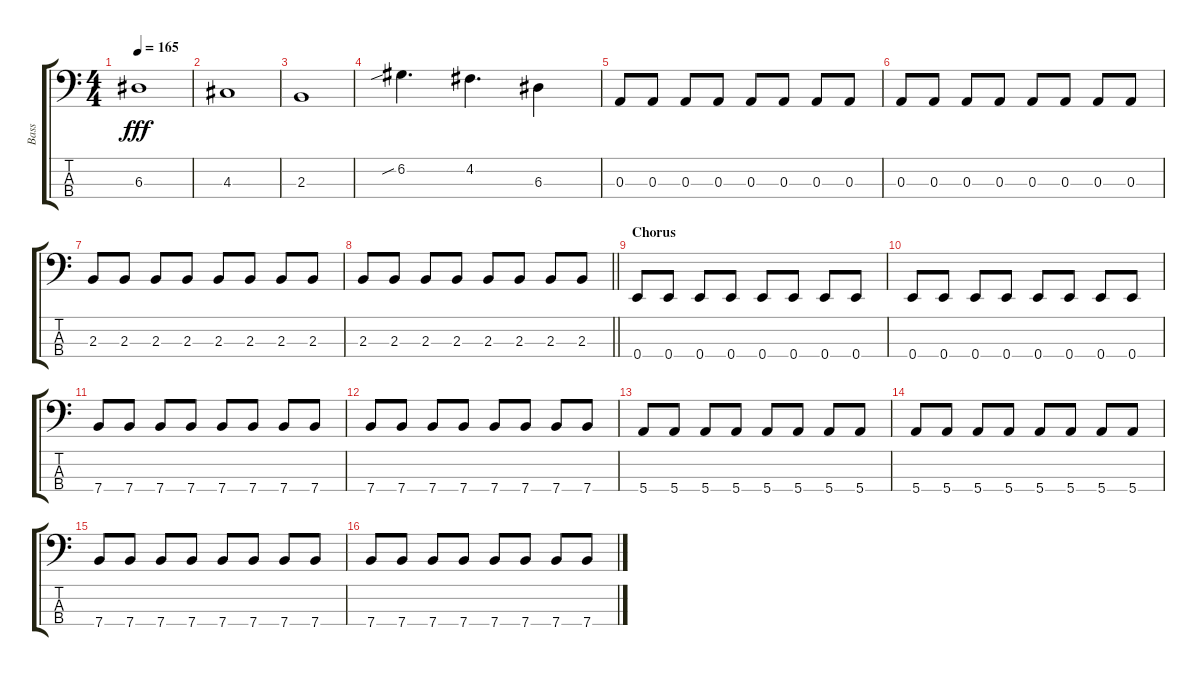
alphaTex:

\track ("Bass" "Bass") {instrument electricbasspick}
\staff {score tabs}
\tuning (G2 D2 A1 E1) {hide}
\ts (4 4)
\tempo 165
\clef f4
\ks c
6.3.1{dy fff} |
4.3.1 |
2.3.1 |
6.2{sib}.4{d} 4.2.4{d} 6.3.4 |
0.3.8 0.3.8 0.3.8 0.3.8 0.3.8 0.3.8 0.3.8 0.3.8 |
0.3.8 0.3.8 0.3.8 0.3.8 0.3.8 0.3.8 0.3.8 0.3.8 |
2.3.8 2.3.8 2.3.8 2.3.8 2.3.8 2.3.8 2.3.8 2.3.8 |
\barLineRight lightlight
2.3.8 2.3.8 2.3.8 2.3.8 2.3.8 2.3.8 2.3.8 2.3.8 |
\section ("" "Chorus")
0.4.8 0.4.8 0.4.8 0.4.8 0.4.8 0.4.8 0.4.8 0.4.8 |
0.4.8 0.4.8 0.4.8 0.4.8 0.4.8 0.4.8 0.4.8 0.4.8 |
7.4.8 7.4.8 7.4.8 7.4.8 7.4.8 7.4.8 7.4.8 7.4.8 |
7.4.8 7.4.8 7.4.8 7.4.8 7.4.8 7.4.8 7.4.8 7.4.8 |
5.4.8 5.4.8 5.4.8 5.4.8 5.4.8 5.4.8 5.4.8 5.4.8 |
5.4.8 5.4.8 5.4.8 5.4.8 5.4.8 5.4.8 5.4.8 5.4.8 |
7.4.8 7.4.8 7.4.8 7.4.8 7.4.8 7.4.8 7.4.8 7.4.8 |
7.4.8 7.4.8 7.4.8 7.4.8 7.4.8 7.4.8 7.4.8 7.4.8
